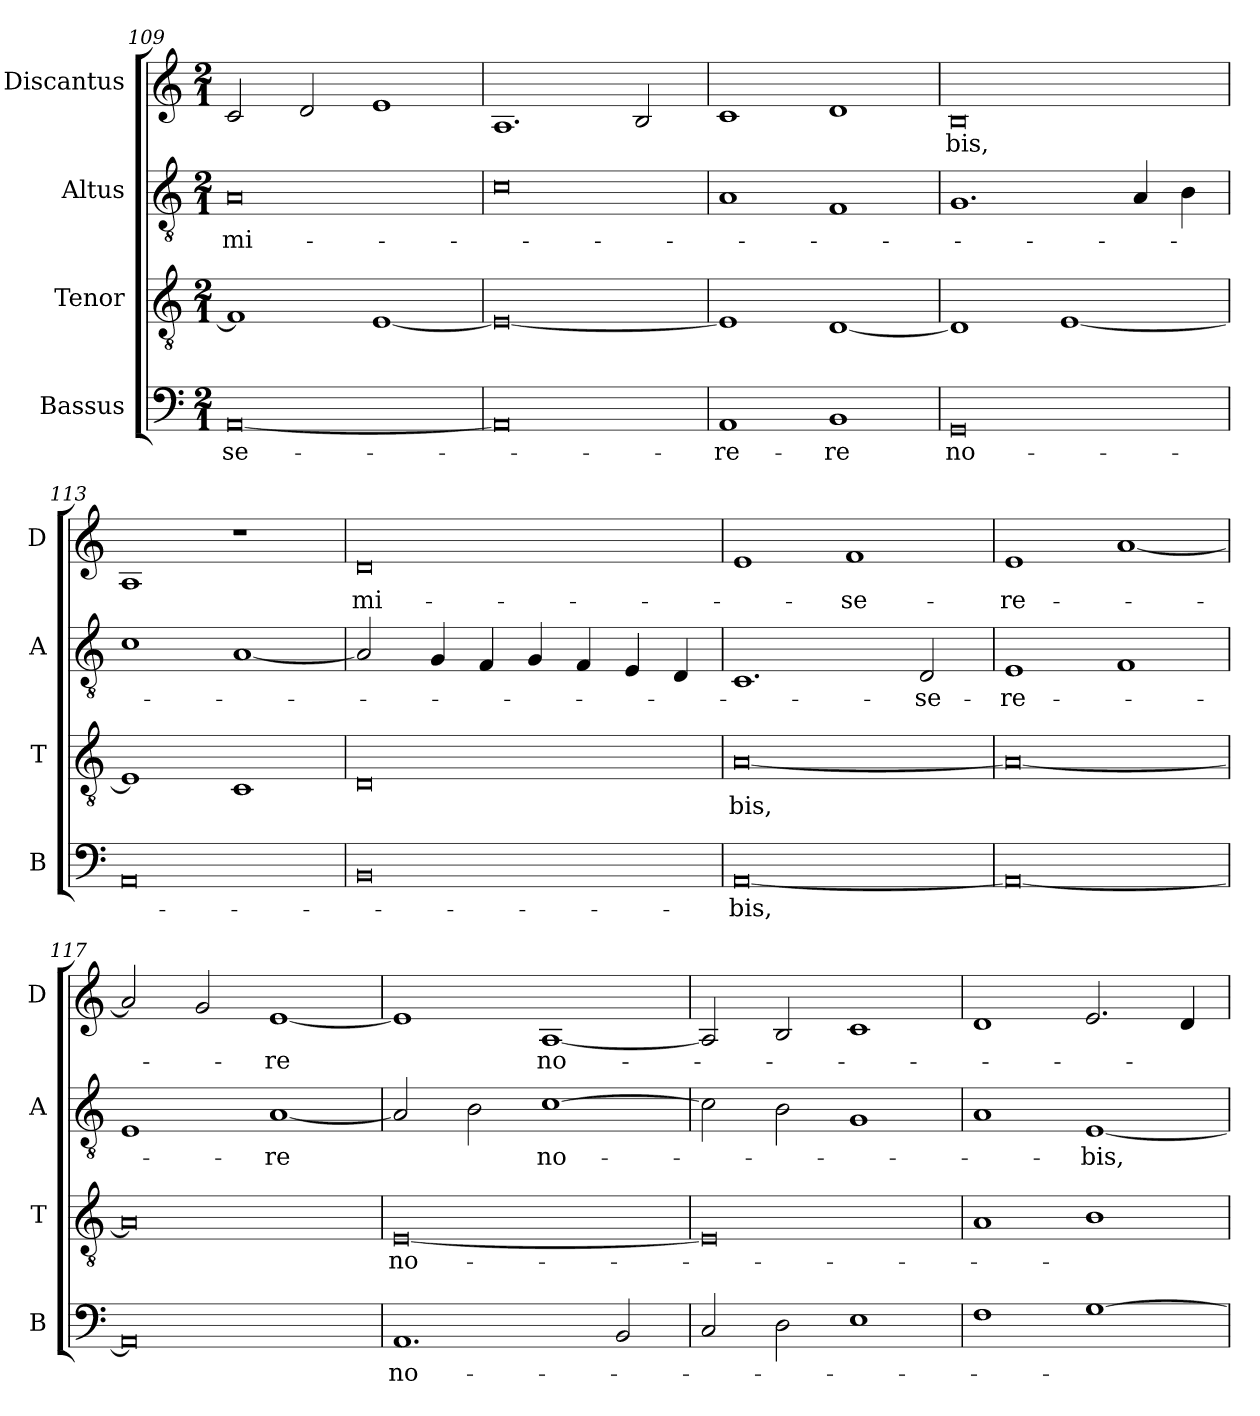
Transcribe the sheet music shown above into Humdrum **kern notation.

**kern	**text	**kern	**text	**kern	**text	**kern	**text
*part4	*part4	*part3	*part3	*part2	*part2	*part1	*part1
*staff4	*staff4	*staff3	*staff3	*staff2	*staff2	*staff1	*staff1
*I"Bassus	*	*I"Tenor	*	*I"Altus	*	*I"Discantus	*
*I'B	*	*I'T	*	*I'A	*	*I'D	*
*clefF4	*	*clefGv2	*	*clefGv2	*	*clefG2	*
*k[]	*	*k[]	*	*k[]	*	*k[]	*
*M2/1	*	*M2/1	*	*M2/1	*	*M2/1	*
=109	=109	=109	=109	=109	=109	=109	=109
[0AA	-se-	1F]	.	0A	mi-	2c	.
.	.	.	.	.	.	2d	.
.	.	[1E	.	.	.	1e	.
=110	=110	=110	=110	=110	=110	=110	=110
0AA]	.	0E_	.	0c	.	1.A	.
.	.	.	.	.	.	2B	.
=111	=111	=111	=111	=111	=111	=111	=111
1AA	-re-	1E]	.	1A	.	1c	.
1BB	-re	[1D	.	1F	.	1d	.
=112	=112	=112	=112	=112	=112	=112	=112
0GG	no-	1D]	.	1.G	.	0B	-bis,
.	.	[1E	.	.	.	.	.
.	.	.	.	4A	.	.	.
.	.	.	.	4B	.	.	.
=113	=113	=113	=113	=113	=113	=113	=113
0AA	.	1E]	.	1c	.	1A	.
.	.	1C	.	[1A	.	1r	.
=114	=114	=114	=114	=114	=114	=114	=114
0BB	.	0D	.	2A]	.	0d	mi-
.	.	.	.	4G	.	.	.
.	.	.	.	4F	.	.	.
.	.	.	.	4G	.	.	.
.	.	.	.	4F	.	.	.
.	.	.	.	4E	.	.	.
.	.	.	.	4D	.	.	.
=115	=115	=115	=115	=115	=115	=115	=115
[0AA	-bis,	[0A	-bis,	1.C	.	1e	.
.	.	.	.	.	.	1f	-se-
.	.	.	.	2D	-se-	.	.
=116	=116	=116	=116	=116	=116	=116	=116
0AA_	.	0A_	.	1E	-re-	1e	-re-
.	.	.	.	1F	.	[1a	.
=117	=117	=117	=117	=117	=117	=117	=117
0AA]	.	0A]	.	1E	.	2a]	.
.	.	.	.	.	.	2g	.
.	.	.	.	[1A	-re	[1e	-re
=118	=118	=118	=118	=118	=118	=118	=118
1.AA	no-	[0E	no-	2A]	.	1e]	.
.	.	.	.	2B	.	.	.
.	.	.	.	[1c	no-	[1A	no-
2BB	.	.	.	.	.	.	.
=119	=119	=119	=119	=119	=119	=119	=119
2C	.	0E]	.	2c]	.	2A]	.
2D	.	.	.	2B	.	2B	.
1E	.	.	.	1G	.	1c	.
=120	=120	=120	=120	=120	=120	=120	=120
1F	.	1A	.	1A	.	1d	.
[1G	.	1B	.	[1E	-bis,	2.e	.
.	.	.	.	.	.	4d	.
=	=	=	=	=	=	=	=
*-	*-	*-	*-	*-	*-	*-	*-
